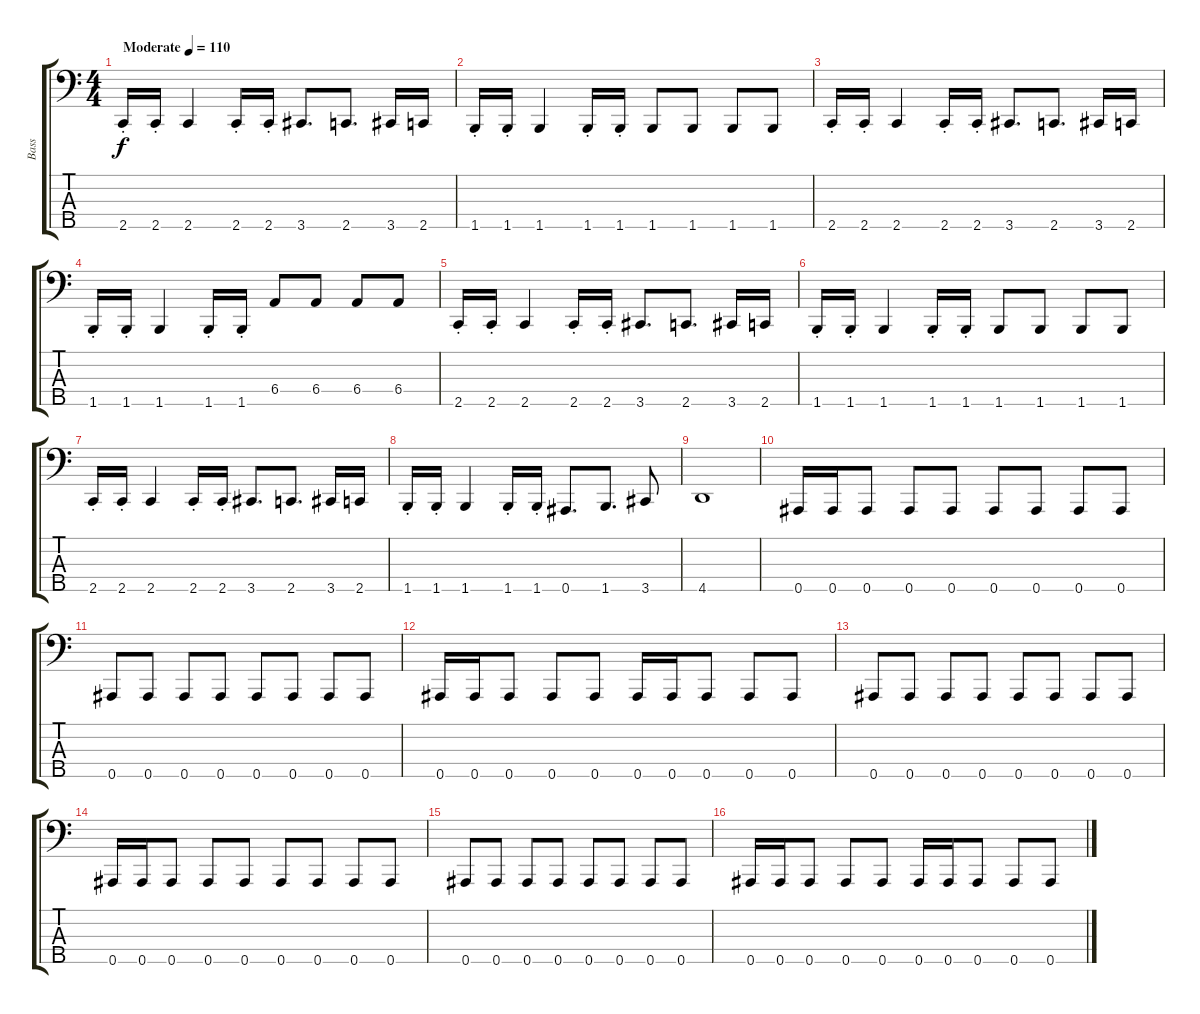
\track ("Bass" "Bass") {instrument electricbassfinger}
\staff {score tabs}
\tuning (Gb2 Db2 Ab1 Eb1 Bb0) {hide}
\ts (4 4)
\tempo (110 "Moderate")
\clef f4
\ks c
2.5{st}.16{dy f instrument electricbassfinger} 2.5{st}.16 2.5.4 2.5{st}.16 2.5{st}.16 3.5.8{d} 2.5.8{d} 3.5.16 2.5.16 |
1.5{st}.16 1.5{st}.16 1.5.4 1.5{st}.16 1.5{st}.16 1.5.8 1.5.8 1.5.8 1.5.8 |
2.5{st}.16 2.5{st}.16 2.5.4 2.5{st}.16 2.5{st}.16 3.5.8{d} 2.5.8{d} 3.5.16 2.5.16 |
1.5{st}.16 1.5{st}.16 1.5.4 1.5{st}.16 1.5{st}.16 6.4.8 6.4.8 6.4.8 6.4.8 |
2.5{st}.16 2.5{st}.16 2.5.4 2.5{st}.16 2.5{st}.16 3.5.8{d} 2.5.8{d} 3.5.16 2.5.16 |
1.5{st}.16 1.5{st}.16 1.5.4 1.5{st}.16 1.5{st}.16 1.5.8 1.5.8 1.5.8 1.5.8 |
2.5{st}.16 2.5{st}.16 2.5.4 2.5{st}.16 2.5{st}.16 3.5.8{d} 2.5.8{d} 3.5.16 2.5.16 |
1.5{st}.16 1.5{st}.16 1.5.4 1.5{st}.16 1.5{st}.16 0.5.8{d} 1.5.8{d} 3.5.8 |
4.5.1 |
0.5.16 0.5.16 0.5.8 0.5.8 0.5.8 0.5.8 0.5.8 0.5.8 0.5.8 |
0.5.8 0.5.8 0.5.8 0.5.8 0.5.8 0.5.8 0.5.8 0.5.8 |
0.5.16 0.5.16 0.5.8 0.5.8 0.5.8 0.5.16 0.5.16 0.5.8 0.5.8 0.5.8 |
0.5.8 0.5.8 0.5.8 0.5.8 0.5.8 0.5.8 0.5.8 0.5.8 |
0.5.16 0.5.16 0.5.8 0.5.8 0.5.8 0.5.8 0.5.8 0.5.8 0.5.8 |
0.5.8 0.5.8 0.5.8 0.5.8 0.5.8 0.5.8 0.5.8 0.5.8 |
0.5.16 0.5.16 0.5.8 0.5.8 0.5.8 0.5.16 0.5.16 0.5.8 0.5.8 0.5.8
